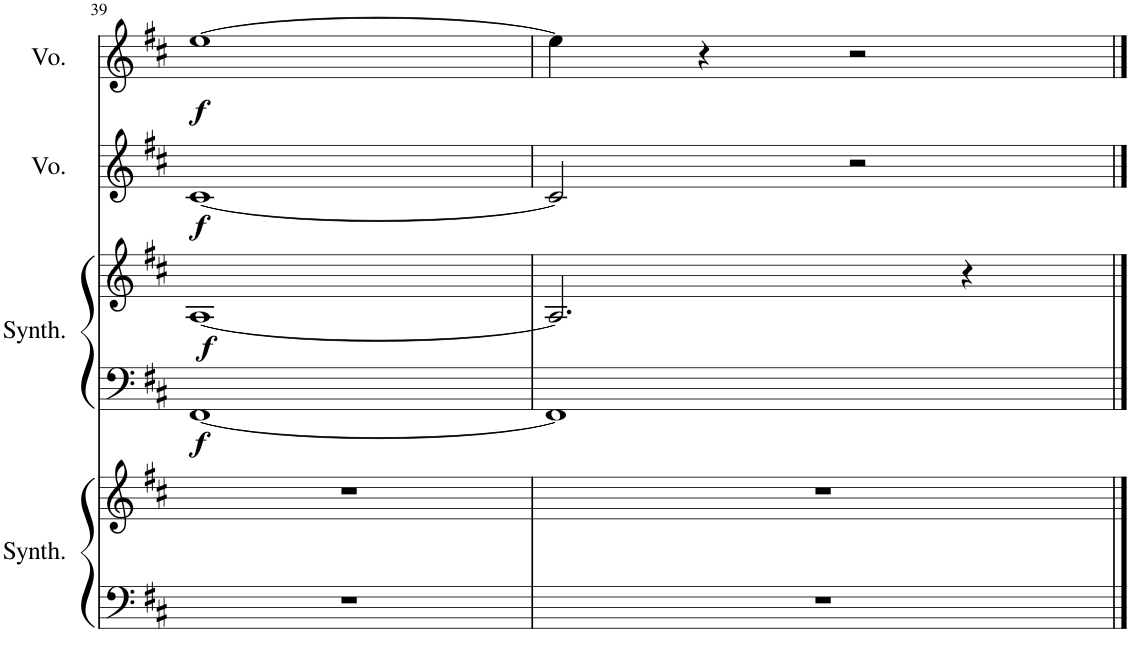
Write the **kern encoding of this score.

**kern	**kern	**kern	**kern	**dynam	**kern	**dynam	**kern	**dynam
*part4	*part4	*part3	*part3	*part3	*part2	*part2	*part1	*part1
*staff6	*staff5	*staff4	*staff3	*staff3/4	*staff2	*staff2	*staff1	*staff1
*I"Bass Synthesizer	*	*I"String Synthesizer	*	*	*I"Voice	*	*I"Voice	*
*I'Synth.	*	*I'Synth.	*	*	*I'Vo.	*	*I'Vo.	*
!!LO:PB:g=z
*clefF4	*clefG2	*clefF4	*clefG2	*	*clefG2	*	*clefG2	*
*k[f#c#]	*k[f#c#]	*k[f#c#]	*k[f#c#]	*	*k[f#c#]	*	*k[f#c#]	*
*M4/4	*M4/4	*M4/4	*M4/4	*	*M4/4	*	*M4/4	*
=39	=39	=39	=39	=39	=39	=39	=39	=39
!	!	!	!	!LO:DY:b=2	!	!	!	!
!	!	!	!	!LO:DY:n=1:b	!	!LO:DY:b	!	!LO:DY:b
1r	1r	[1FF#	[1A	f f	[1c#	f	[1ee	f
=40	=40	=40	=40	=40	=40	=40	=40	=40
1r	1r	1FF#]	2.A/]	.	2c#/]	.	4ee\]	.
.	.	.	.	.	.	.	4r	.
.	.	.	.	.	2r	.	2r	.
.	.	.	4r	.	.	.	.	.
==	==	==	==	==	==	==	==	==
*-	*-	*-	*-	*-	*-	*-	*-	*-
